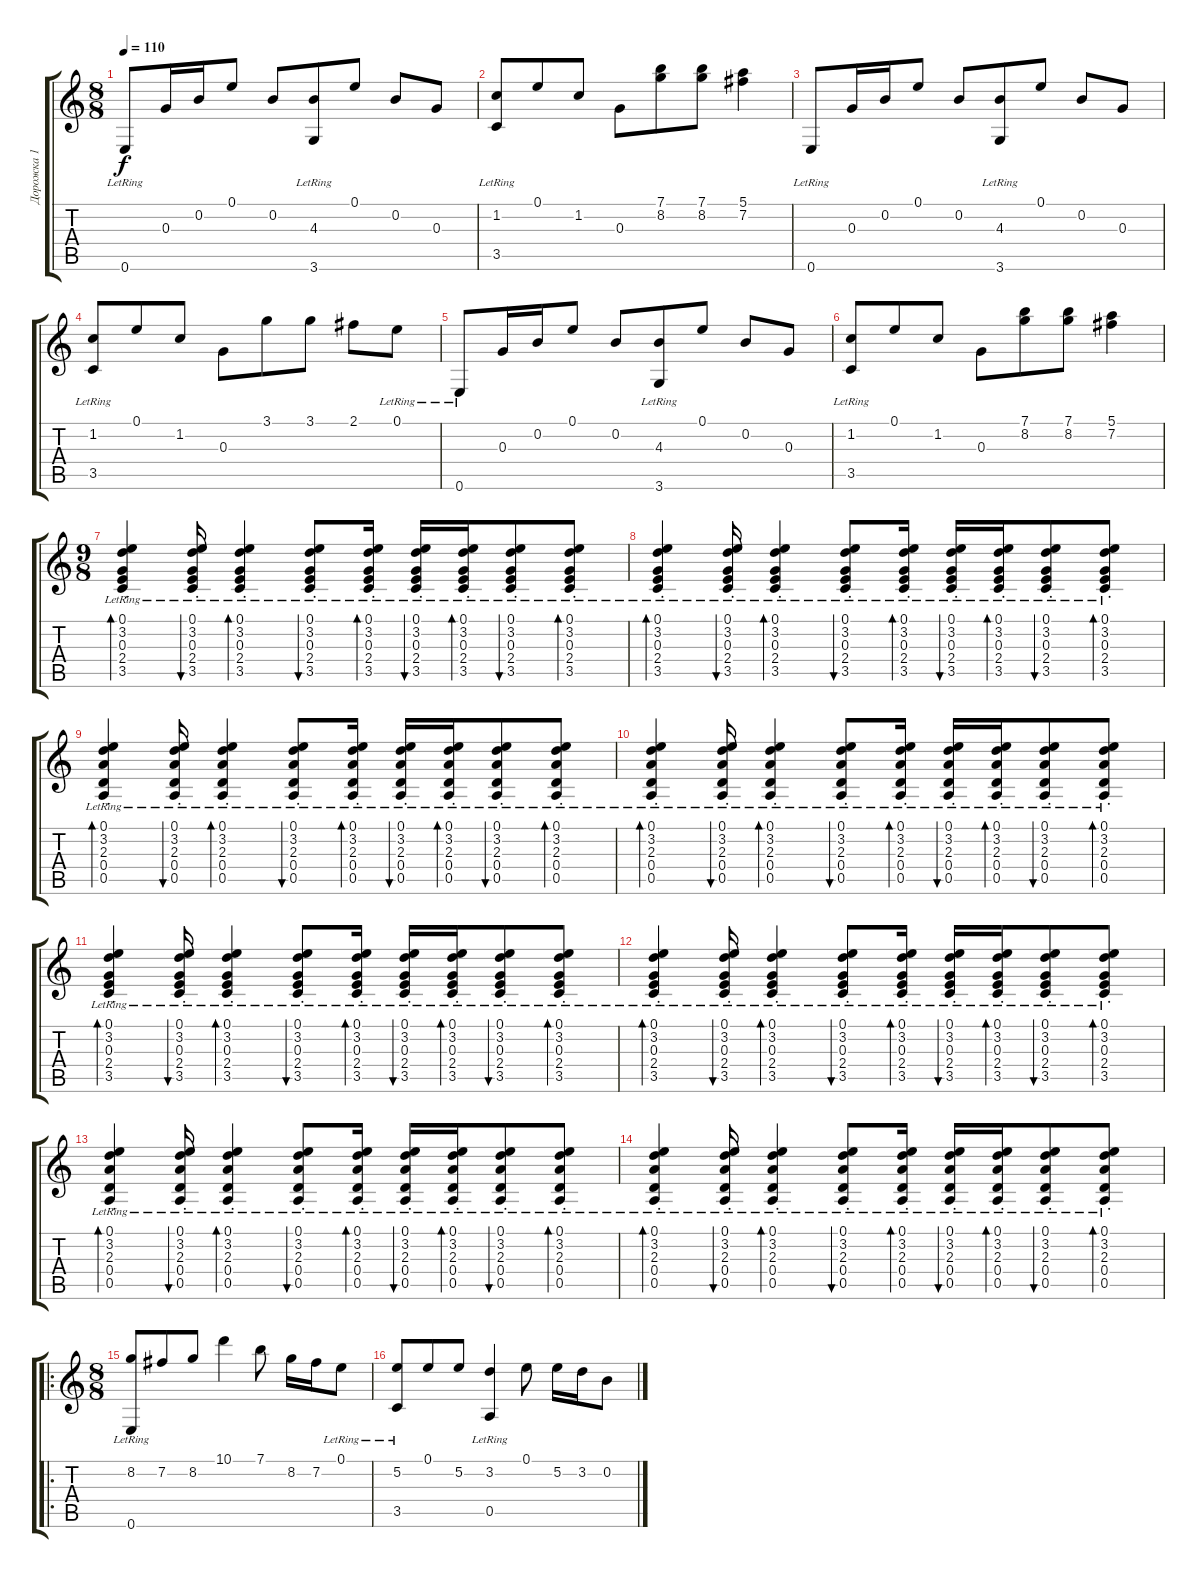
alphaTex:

\track ("Дорожка 1" "Дорожка 1") {instrument acousticguitarsteel}
\staff {score tabs}
\tuning (E4 B3 G3 D3 A2 E2) {hide}
\ts (8 8)
\tempo 110
\clef g2
\ks c
0.6{lr}.8{dy f} 0.3.16 0.2.16 0.1.8 0.2.8 (4.3{lr} 3.6{lr}).8 0.1.8 0.2.8 0.3.8 |
(1.2{lr} 3.5{lr}).8 0.1.8 1.2.8 0.3.8 (7.1 8.2).8 (7.1 8.2).8 (5.1 7.2).4 |
0.6{lr}.8 0.3.16 0.2.16 0.1.8 0.2.8 (4.3{lr} 3.6{lr}).8 0.1.8 0.2.8 0.3.8 |
(1.2{lr} 3.5{lr}).8 0.1.8 1.2.8 0.3.8 3.1.8 3.1.8 2.1.8 0.1{lr}.8 |
0.6{lr}.8 0.3.16 0.2.16 0.1.8 0.2.8 (4.3{lr} 3.6{lr}).8 0.1.8 0.2.8 0.3.8 |
(1.2{lr} 3.5{lr}).8 0.1.8 1.2.8 0.3.8 (7.1 8.2).8 (7.1 8.2).8 (5.1 7.2).4 |
\ts (9 8)
(0.1{lr} 3.2{lr} 0.3{lr} 2.4{lr} 3.5{st lr}).4{bd 30} (0.1{lr} 3.2{lr} 0.3{lr} 2.4{lr} 3.5{st lr}).16{bu 30} (0.1{lr} 3.2{lr} 0.3{lr} 2.4{lr} 3.5{st lr}).4{bd 30} (0.1{lr} 3.2{lr} 0.3{lr} 2.4{lr} 3.5{st lr}).8{bu 30} (0.1{lr} 3.2{lr} 0.3{lr} 2.4{lr} 3.5{st lr}).16{bd 30} (0.1{lr} 3.2{lr} 0.3{lr} 2.4{lr} 3.5{st lr}).16{bu 30} (0.1{lr} 3.2{lr} 0.3{lr} 2.4{lr} 3.5{st lr}).16{bd 30} (0.1{lr} 3.2{lr} 0.3{lr} 2.4{lr} 3.5{st lr}).8{bu 30} (0.1{lr} 3.2{lr} 0.3{lr} 2.4{lr} 3.5{st lr}).8{bd 30} |
(0.1{st lr} 3.2{st lr} 0.3{st lr} 2.4{st lr} 3.5{st lr}).4{bd 30} (0.1{st lr} 3.2{st lr} 0.3{st lr} 2.4{st lr} 3.5{st lr}).16{bu 30} (0.1{st lr} 3.2{st lr} 0.3{st lr} 2.4{st lr} 3.5{st lr}).4{bd 30} (0.1{st lr} 3.2{st lr} 0.3{st lr} 2.4{st lr} 3.5{st lr}).8{bu 30} (0.1{st lr} 3.2{st lr} 0.3{st lr} 2.4{st lr} 3.5{st lr}).16{bd 30} (0.1{st lr} 3.2{st lr} 0.3{st lr} 2.4{st lr} 3.5{st lr}).16{bu 30} (0.1{st lr} 3.2{st lr} 0.3{st lr} 2.4{st lr} 3.5{st lr}).16{bd 30} (0.1{st lr} 3.2{st lr} 0.3{st lr} 2.4{st lr} 3.5{st lr}).8{bu 30} (0.1{st lr} 3.2{st lr} 0.3{st lr} 2.4{st lr} 3.5{st lr}).8{bd 30} |
(0.1{st lr} 3.2{st lr} 2.3{st lr} 0.4{st lr} 0.5{st lr}).4{bd 30} (0.1{st lr} 3.2{st lr} 2.3{st lr} 0.4{st lr} 0.5{st lr}).16{bu 30} (0.1{st lr} 3.2{st lr} 2.3{st lr} 0.4{st lr} 0.5{st lr}).4{bd 30} (0.1{st lr} 3.2{st lr} 2.3{st lr} 0.4{st lr} 0.5{st lr}).8{bu 30} (0.1{st lr} 3.2{st lr} 2.3{st lr} 0.4{st lr} 0.5{st lr}).16{bd 30} (0.1{st lr} 3.2{st lr} 2.3{st lr} 0.4{st lr} 0.5{st lr}).16{bu 30} (0.1{st lr} 3.2{st lr} 2.3{st lr} 0.4{st lr} 0.5{st lr}).16{bd 30} (0.1{st lr} 3.2{st lr} 2.3{st lr} 0.4{st lr} 0.5{st lr}).8{bu 30} (0.1{st lr} 3.2{st lr} 2.3{st lr} 0.4{st lr} 0.5{st lr}).8{bd 30} |
(0.1{st lr} 3.2{st lr} 2.3{st lr} 0.4{st lr} 0.5{st lr}).4{bd 30} (0.1{st lr} 3.2{st lr} 2.3{st lr} 0.4{st lr} 0.5{st lr}).16{bu 30} (0.1{st lr} 3.2{st lr} 2.3{st lr} 0.4{st lr} 0.5{st lr}).4{bd 30} (0.1{st lr} 3.2{st lr} 2.3{st lr} 0.4{st lr} 0.5{st lr}).8{bu 30} (0.1{st lr} 3.2{st lr} 2.3{st lr} 0.4{st lr} 0.5{st lr}).16{bd 30} (0.1{st lr} 3.2{st lr} 2.3{st lr} 0.4{st lr} 0.5{st lr}).16{bu 30} (0.1{st lr} 3.2{st lr} 2.3{st lr} 0.4{st lr} 0.5{st lr}).16{bd 30} (0.1{st lr} 3.2{st lr} 2.3{st lr} 0.4{st lr} 0.5{st lr}).8{bu 30} (0.1{st lr} 3.2{st lr} 2.3{st lr} 0.4{st lr} 0.5{st lr}).8{bd 30} |
(0.1{st lr} 3.2{st lr} 0.3{st lr} 2.4{st lr} 3.5{st lr}).4{bd 30} (0.1{st lr} 3.2{st lr} 0.3{st lr} 2.4{st lr} 3.5{st lr}).16{bu 30} (0.1{st lr} 3.2{st lr} 0.3{st lr} 2.4{st lr} 3.5{st lr}).4{bd 30} (0.1{st lr} 3.2{st lr} 0.3{st lr} 2.4{st lr} 3.5{st lr}).8{bu 30} (0.1{st lr} 3.2{st lr} 0.3{st lr} 2.4{st lr} 3.5{st lr}).16{bd 30} (0.1{st lr} 3.2{st lr} 0.3{st lr} 2.4{st lr} 3.5{st lr}).16{bu 30} (0.1{st lr} 3.2{st lr} 0.3{st lr} 2.4{st lr} 3.5{st lr}).16{bd 30} (0.1{st lr} 3.2{st lr} 0.3{st lr} 2.4{st lr} 3.5{st lr}).8{bu 30} (0.1{st lr} 3.2{st lr} 0.3{st lr} 2.4{st lr} 3.5{st lr}).8{bd 30} |
(0.1{st lr} 3.2{st lr} 0.3{st lr} 2.4{st lr} 3.5{st lr}).4{bd 30} (0.1{st lr} 3.2{st lr} 0.3{st lr} 2.4{st lr} 3.5{st lr}).16{bu 30} (0.1{st lr} 3.2{st lr} 0.3{st lr} 2.4{st lr} 3.5{st lr}).4{bd 30} (0.1{st lr} 3.2{st lr} 0.3{st lr} 2.4{st lr} 3.5{st lr}).8{bu 30} (0.1{st lr} 3.2{st lr} 0.3{st lr} 2.4{st lr} 3.5{st lr}).16{bd 30} (0.1{st lr} 3.2{st lr} 0.3{st lr} 2.4{st lr} 3.5{st lr}).16{bu 30} (0.1{st lr} 3.2{st lr} 0.3{st lr} 2.4{st lr} 3.5{st lr}).16{bd 30} (0.1{st lr} 3.2{st lr} 0.3{st lr} 2.4{st lr} 3.5{st lr}).8{bu 30} (0.1{st lr} 3.2{st lr} 0.3{st lr} 2.4{st lr} 3.5{st lr}).8{bd 30} |
(0.1{st lr} 3.2{st lr} 2.3{st lr} 0.4{st lr} 0.5{st lr}).4{bd 30} (0.1{st lr} 3.2{st lr} 2.3{st lr} 0.4{st lr} 0.5{st lr}).16{bu 30} (0.1{st lr} 3.2{st lr} 2.3{st lr} 0.4{st lr} 0.5{st lr}).4{bd 30} (0.1{st lr} 3.2{st lr} 2.3{st lr} 0.4{st lr} 0.5{st lr}).8{bu 30} (0.1{st lr} 3.2{st lr} 2.3{st lr} 0.4{st lr} 0.5{st lr}).16{bd 30} (0.1{st lr} 3.2{st lr} 2.3{st lr} 0.4{st lr} 0.5{st lr}).16{bu 30} (0.1{st lr} 3.2{st lr} 2.3{st lr} 0.4{st lr} 0.5{st lr}).16{bd 30} (0.1{st lr} 3.2{st lr} 2.3{st lr} 0.4{st lr} 0.5{st lr}).8{bu 30} (0.1{st lr} 3.2{st lr} 2.3{st lr} 0.4{st lr} 0.5{st lr}).8{bd 30} |
(0.1{st lr} 3.2{st lr} 2.3{st lr} 0.4{st lr} 0.5{st lr}).4{bd 30} (0.1{st lr} 3.2{st lr} 2.3{st lr} 0.4{st lr} 0.5{st lr}).16{bu 30} (0.1{st lr} 3.2{st lr} 2.3{st lr} 0.4{st lr} 0.5{st lr}).4{bd 30} (0.1{st lr} 3.2{st lr} 2.3{st lr} 0.4{st lr} 0.5{st lr}).8{bu 30} (0.1{st lr} 3.2{st lr} 2.3{st lr} 0.4{st lr} 0.5{st lr}).16{bd 30} (0.1{st lr} 3.2{st lr} 2.3{st lr} 0.4{st lr} 0.5{st lr}).16{bu 30} (0.1{st lr} 3.2{st lr} 2.3{st lr} 0.4{st lr} 0.5{st lr}).16{bd 30} (0.1{st lr} 3.2{st lr} 2.3{st lr} 0.4{st lr} 0.5{st lr}).8{bu 30} (0.1{st lr} 3.2{st lr} 2.3{st lr} 0.4{st lr} 0.5{st lr}).8{bd 30} |
\ro
\ts (8 8)
(8.2{lr} 0.6{lr}).8 7.2.8 8.2.8 10.1.4 7.1.8 8.2.16 7.2.16 0.1{lr}.8 |
(5.2{lr} 3.5{lr}).8 0.1.8 5.2.8 (3.2{lr} 0.5{lr}).4 0.1.8 5.2.16 3.2.16 0.2.8
